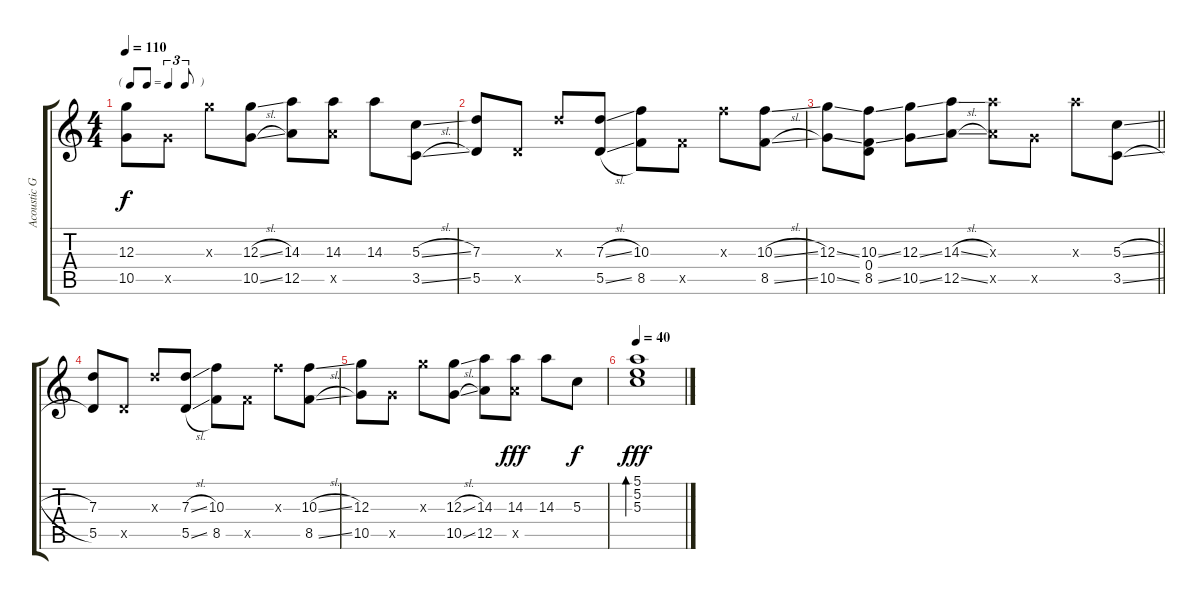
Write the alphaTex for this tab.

\track ("Acoustic Guitar - Jack White" "Acoustic G") {instrument acousticguitarnylon}
\staff {score tabs}
\tuning (E4 B3 G3 D3 A2 E2) {hide}
\ts (4 4)
\tf triplet8th
\tempo 110
\clef g2
\ks c
(12.3 10.5).8{dy f} 10.5{x}.8 12.3{x}.8 (12.3{sl} 10.5{sl}).8 (14.3 12.5).8 (14.3 12.5{x}).8 14.3.8 (5.3{sl} 3.5{sl}).8 |
(7.3 5.5).8 5.5{x}.8 7.3{x}.8 (7.3{sl} 5.5{sl}).8 (10.3 8.5).8 8.5{x}.8 10.3{x}.8 (10.3{sl} 8.5{sl}).8 |
\barLineRight lightlight
(12.3{ss} 10.5{ss}).8 (10.3{ss} 0.4 8.5{ss}).8 (12.3{ss} 10.5{ss}).8 (14.3{sl} 12.5{sl}).8 (14.3{x} 12.5{x}).8 10.5{x}.8 14.3{x}.8 (5.3{sl} 3.5{sl}).8 |
(7.3 5.5).8 5.5{x}.8 7.3{x}.8 (7.3{sl} 5.5{sl}).8 (10.3 8.5).8 8.5{x}.8 10.3{x}.8 (10.3{sl} 8.5{sl}).8 |
(12.3 10.5).8 10.5{x}.8 12.3{x}.8 (12.3{sl} 10.5{sl}).8 (14.3 12.5).8 (14.3 12.5{x}).8{dy fff} 14.3.8 5.3.8{dy f} |
\tempo 40
(5.1 5.2 5.3).1{bd 120 dy fff}
